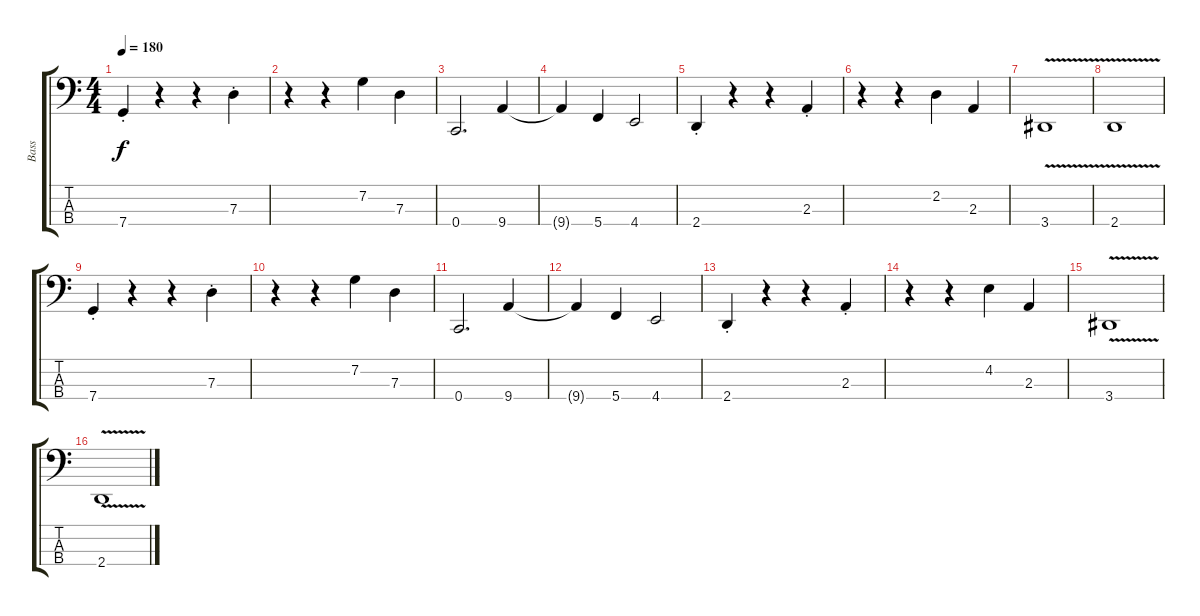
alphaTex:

\track ("Bass" "Bass") {instrument electricbassfinger}
\staff {score tabs}
\tuning (F2 C2 G1 C1) {hide}
\ts (4 4)
\tempo 180
\clef f4
\ks c
7.4{st}.4{dy f} r.4 r.4 7.3{st}.4 |
r.4 r.4 7.2.4 7.3.4 |
0.4.2{d} 9.4.4 |
9.4{t}.4 5.4.4 4.4.2 |
2.4{st}.4 r.4 r.4 2.3{st}.4 |
r.4 r.4 2.2.4 2.3.4 |
3.4{v}.1 |
2.4{v}.1 |
7.4{st}.4 r.4 r.4 7.3{st}.4 |
r.4 r.4 7.2.4 7.3.4 |
0.4.2{d} 9.4.4 |
9.4{t}.4 5.4.4 4.4.2 |
2.4{st}.4 r.4 r.4 2.3{st}.4 |
r.4 r.4 4.2.4 2.3.4 |
3.4{v}.1 |
2.4{v}.1
